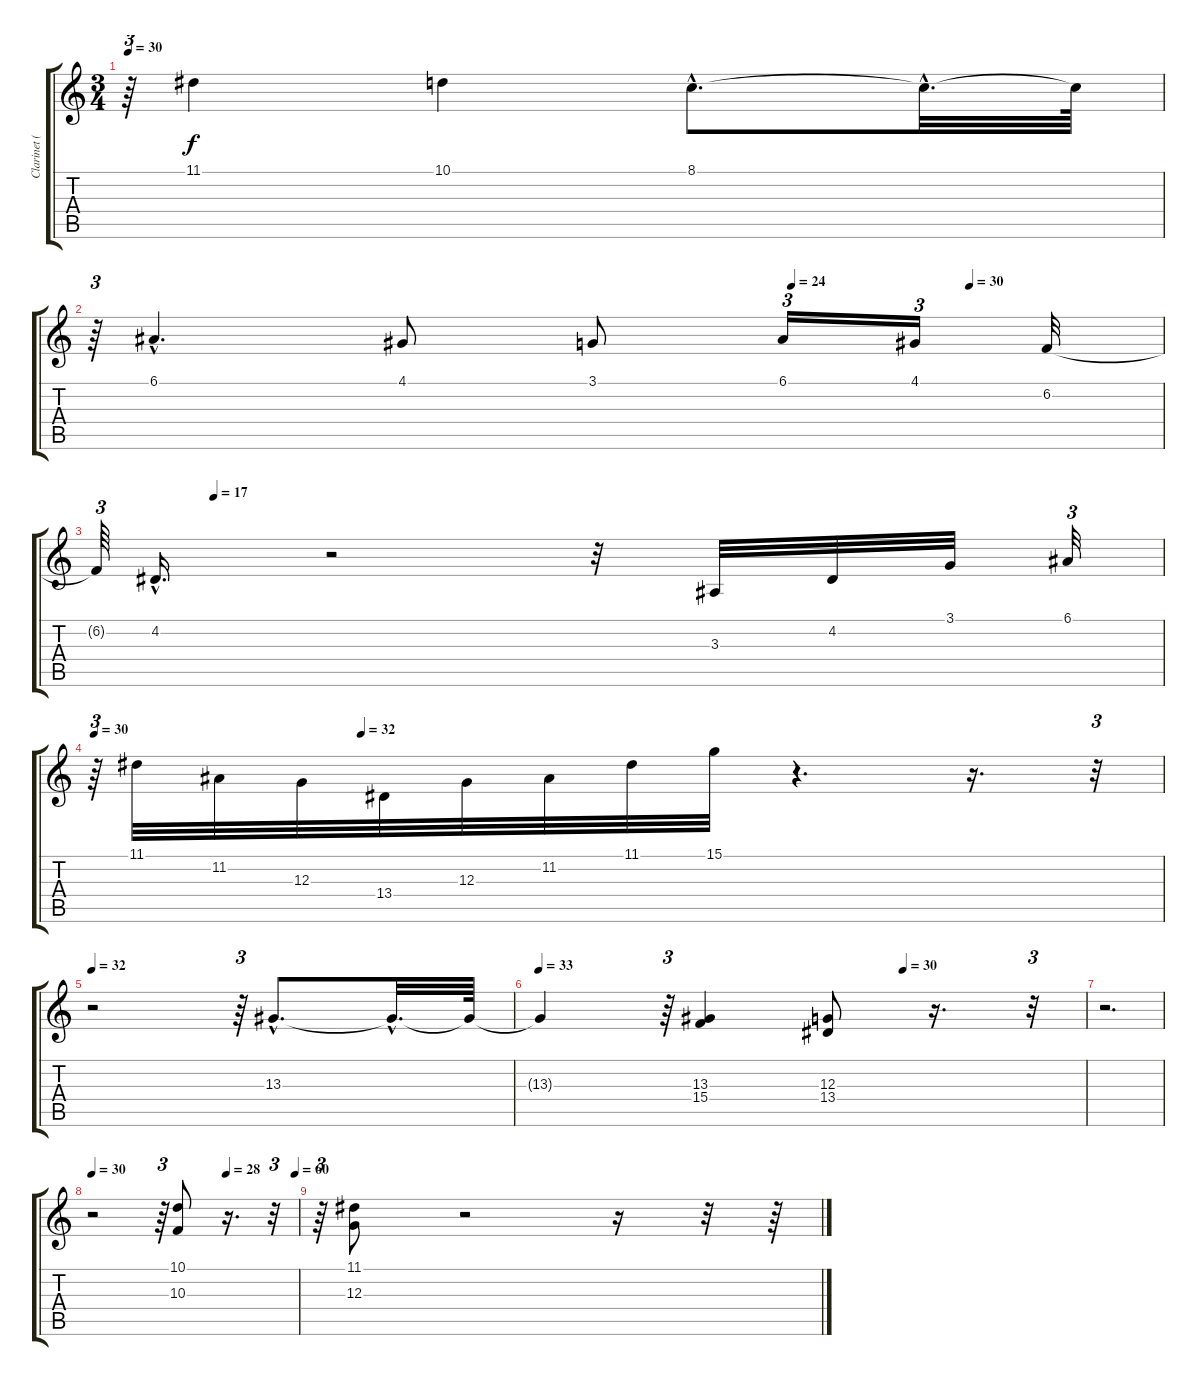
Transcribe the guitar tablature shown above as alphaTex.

\track ("Clarinet (x2)" "Clarinet (") {instrument clarinet}
\staff {score tabs}
\tuning (E4 B3 G3 D3 A2 E2) {hide}
\ts (3 4)
\tempo 30
\clef g2
\ks c
r.64{tu (3 2) dy f} 11.1.4 10.1.4 8.1{hac}.8{d} 8.1{hac t}.32{d} 8.1{t}.64 |
\tempo (24 0.6527777777777778)
\tempo (30 0.8194444444444444)
r.64{tu (3 2)} 6.1{hac}.4{d} 4.1.8 3.1.8 6.1.16{tu (3 2)} 4.1.16{tu (3 2)} 6.2.32 |
\tempo (17 0.1111111111111111)
6.2{t}.64{tu (3 2)} 4.2{hac}.16{d} r.2 r.32 3.3.32 4.2.32 3.1.32 6.1.32{tu (3 2)} |
\tempo 30
\tempo (32 0.25)
r.64{tu (3 2)} 11.1.32 11.2.32 12.3.32 13.4.32 12.3.32 11.2.32 11.1.32 15.1.32 r.4{d} r.16{d} r.32{tu (3 2)} |
\tempo 32
r.2 r.64{tu (3 2)} 13.3{hac}.8{d} 13.3{hac t}.32{d} 13.3{t}.64 |
\tempo 33
\tempo (30 0.6666666666666666)
13.3{t}.4 r.64{tu (3 2)} (13.3 15.4).4 (12.3 13.4).8 r.16{d} r.32{tu (3 2)} |
r.2{d} |
\tempo 30
\tempo (28 0.6527777777777778)
\tempo (60 0.9861111111111112)
r.2 r.64{tu (3 2)} (10.1 10.3).8 r.16{d} r.32{tu (3 2)} |
r.64{tu (3 2)} (11.1 12.3).8 r.2 r.16 r.32 r.64
